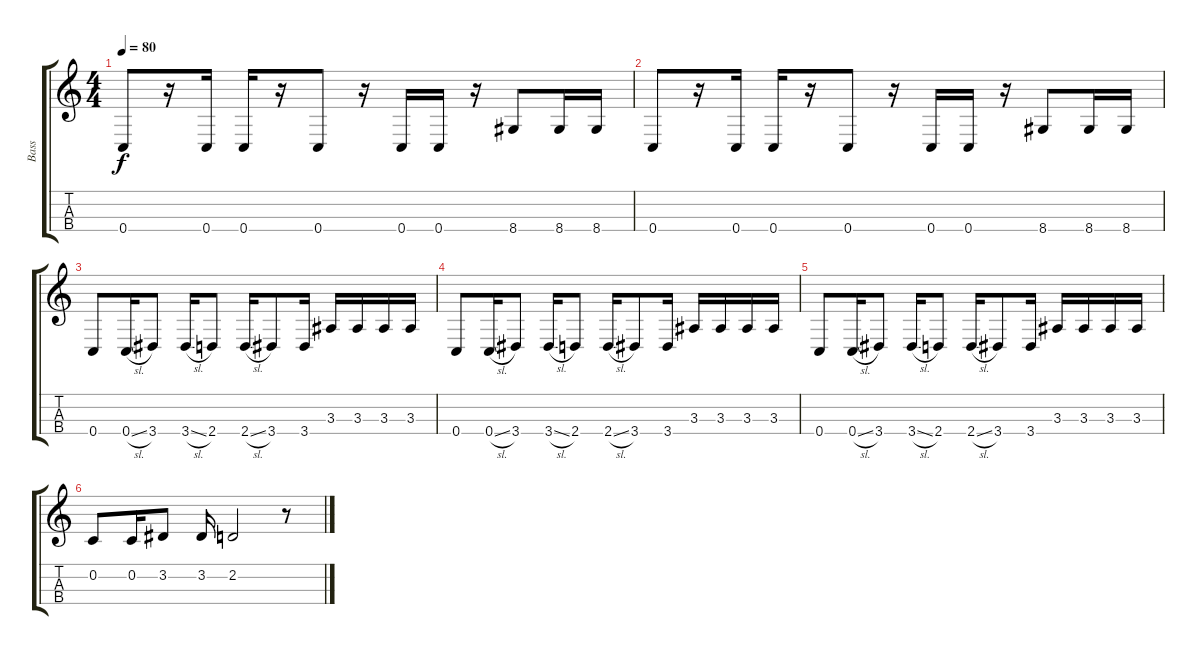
\track ("Bass" "Bass") {instrument electricbassfinger}
\staff {score tabs}
\tuning (F3 C3 G2 C2) {hide}
\ts (4 4)
\tempo 80
\clef g2
\ks c
0.4.8{dy f} r.16 0.4.16 0.4.16 r.16 0.4.8 r.16 0.4.16 0.4.16 r.16 8.4.8 8.4.16 8.4.16 |
0.4.8 r.16 0.4.16 0.4.16 r.16 0.4.8 r.16 0.4.16 0.4.16 r.16 8.4.8 8.4.16 8.4.16 |
0.4.8 0.4{sl}.16 3.4.8 3.4{sl}.16 2.4.8 2.4{sl}.16 3.4.8 3.4.16 3.3.16 3.3.16 3.3.16 3.3.16 |
0.4.8 0.4{sl}.16 3.4.8 3.4{sl}.16 2.4.8 2.4{sl}.16 3.4.8 3.4.16 3.3.16 3.3.16 3.3.16 3.3.16 |
0.4.8 0.4{sl}.16 3.4.8 3.4{sl}.16 2.4.8 2.4{sl}.16 3.4.8 3.4.16 3.3.16 3.3.16 3.3.16 3.3.16 |
0.2.8 0.2.16 3.2.8 3.2.16 2.2.2 r.8
